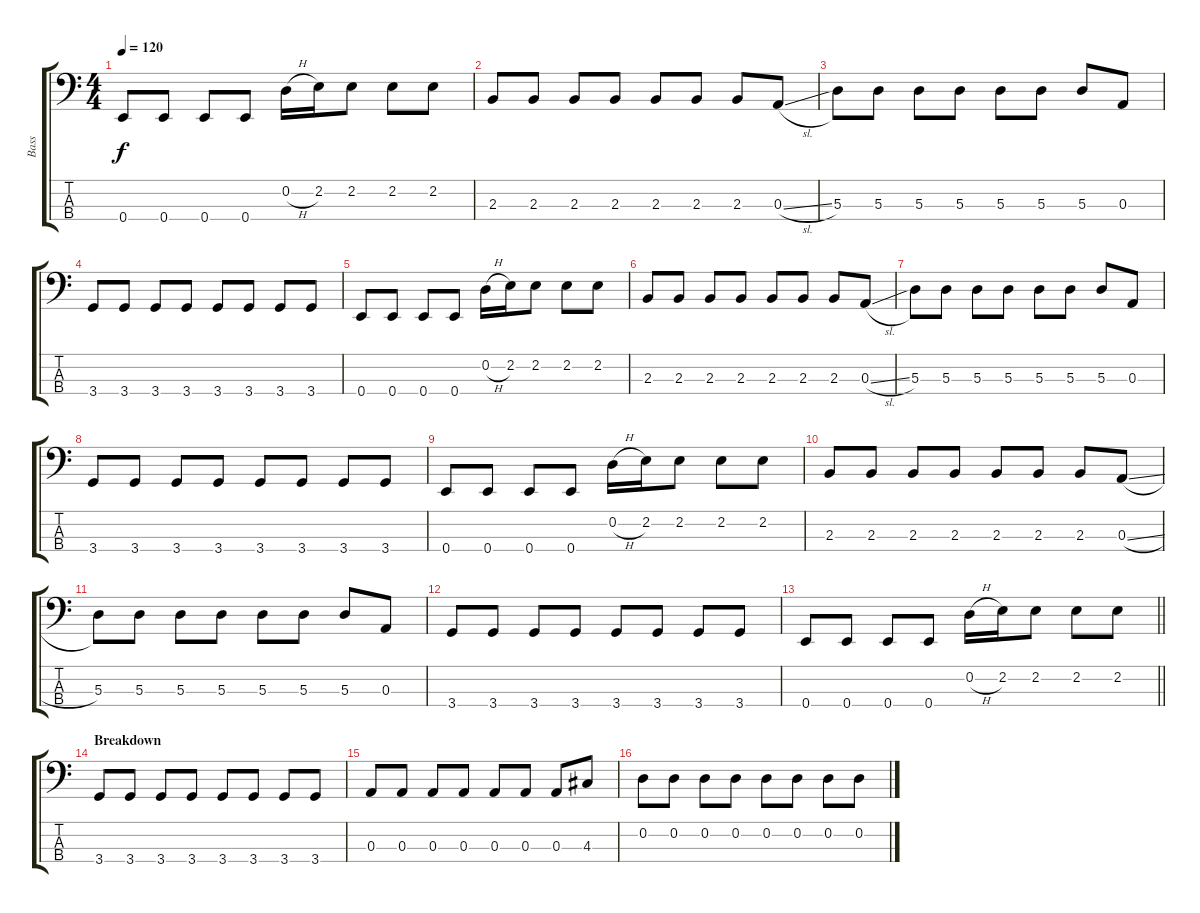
\track ("Bass" "Bass") {instrument electricbassfinger}
\staff {score tabs}
\tuning (G2 D2 A1 E1) {hide}
\ts (4 4)
\tempo 120
\clef f4
\ks c
0.4.8{dy f} 0.4.8 0.4.8 0.4.8 0.2{h}.16 2.2.16 2.2.8 2.2.8 2.2.8 |
2.3.8 2.3.8 2.3.8 2.3.8 2.3.8 2.3.8 2.3.8 0.3{sl}.8 |
5.3.8 5.3.8 5.3.8 5.3.8 5.3.8 5.3.8 5.3.8 0.3.8 |
3.4.8 3.4.8 3.4.8 3.4.8 3.4.8 3.4.8 3.4.8 3.4.8 |
0.4.8 0.4.8 0.4.8 0.4.8 0.2{h}.16 2.2.16 2.2.8 2.2.8 2.2.8 |
2.3.8 2.3.8 2.3.8 2.3.8 2.3.8 2.3.8 2.3.8 0.3{sl}.8 |
5.3.8 5.3.8 5.3.8 5.3.8 5.3.8 5.3.8 5.3.8 0.3.8 |
3.4.8 3.4.8 3.4.8 3.4.8 3.4.8 3.4.8 3.4.8 3.4.8 |
0.4.8 0.4.8 0.4.8 0.4.8 0.2{h}.16 2.2.16 2.2.8 2.2.8 2.2.8 |
2.3.8 2.3.8 2.3.8 2.3.8 2.3.8 2.3.8 2.3.8 0.3{sl}.8 |
5.3.8 5.3.8 5.3.8 5.3.8 5.3.8 5.3.8 5.3.8 0.3.8 |
3.4.8 3.4.8 3.4.8 3.4.8 3.4.8 3.4.8 3.4.8 3.4.8 |
\barLineRight lightlight
0.4.8 0.4.8 0.4.8 0.4.8 0.2{h}.16 2.2.16 2.2.8 2.2.8 2.2.8 |
\section ("" "Breakdown")
3.4.8 3.4.8 3.4.8 3.4.8 3.4.8 3.4.8 3.4.8 3.4.8 |
0.3.8 0.3.8 0.3.8 0.3.8 0.3.8 0.3.8 0.3.8 4.3.8 |
0.2.8 0.2.8 0.2.8 0.2.8 0.2.8 0.2.8 0.2.8 0.2.8
